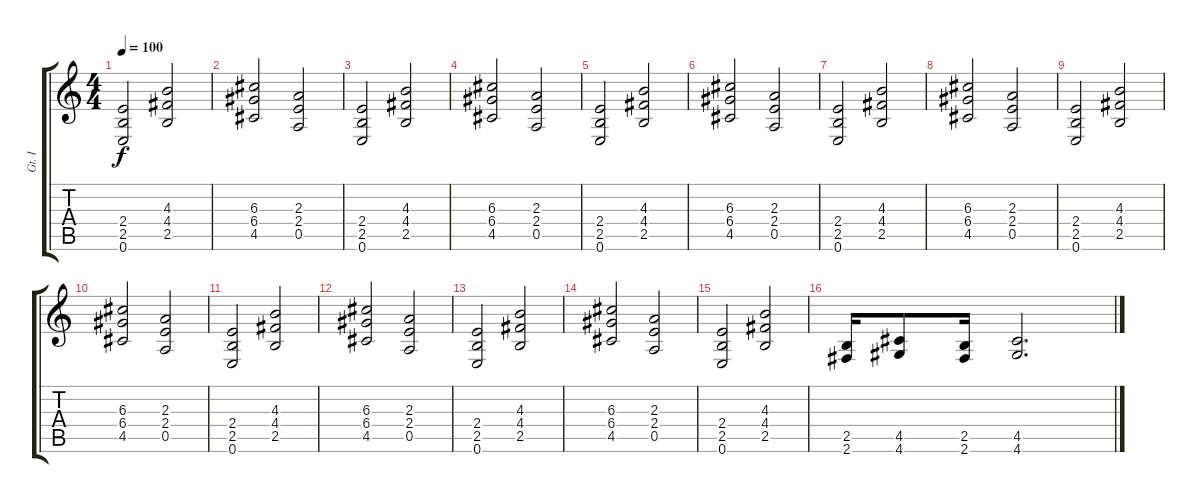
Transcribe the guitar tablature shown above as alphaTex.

\track ("Gt. I" "Gt. I") {instrument distortionguitar}
\staff {score tabs}
\tuning (E4 B3 G3 D3 A2 E2) {hide}
\ts (4 4)
\tempo 100
\clef g2
\ks c
(2.4 2.5 0.6).2{dy f} (4.3 4.4 2.5).2 |
(6.3 6.4 4.5).2 (2.3 2.4 0.5).2 |
(2.4 2.5 0.6).2 (4.3 4.4 2.5).2 |
(6.3 6.4 4.5).2 (2.3 2.4 0.5).2 |
(2.4 2.5 0.6).2 (4.3 4.4 2.5).2 |
(6.3 6.4 4.5).2 (2.3 2.4 0.5).2 |
(2.4 2.5 0.6).2 (4.3 4.4 2.5).2 |
(6.3 6.4 4.5).2 (2.3 2.4 0.5).2 |
(2.4 2.5 0.6).2 (4.3 4.4 2.5).2 |
(6.3 6.4 4.5).2 (2.3 2.4 0.5).2 |
(2.4 2.5 0.6).2 (4.3 4.4 2.5).2 |
(6.3 6.4 4.5).2 (2.3 2.4 0.5).2 |
(2.4 2.5 0.6).2 (4.3 4.4 2.5).2 |
(6.3 6.4 4.5).2 (2.3 2.4 0.5).2 |
(2.4 2.5 0.6).2 (4.3 4.4 2.5).2 |
(2.5 2.6).16 (4.5 4.6).8 (2.5 2.6).16 (4.5 4.6).2{d}
